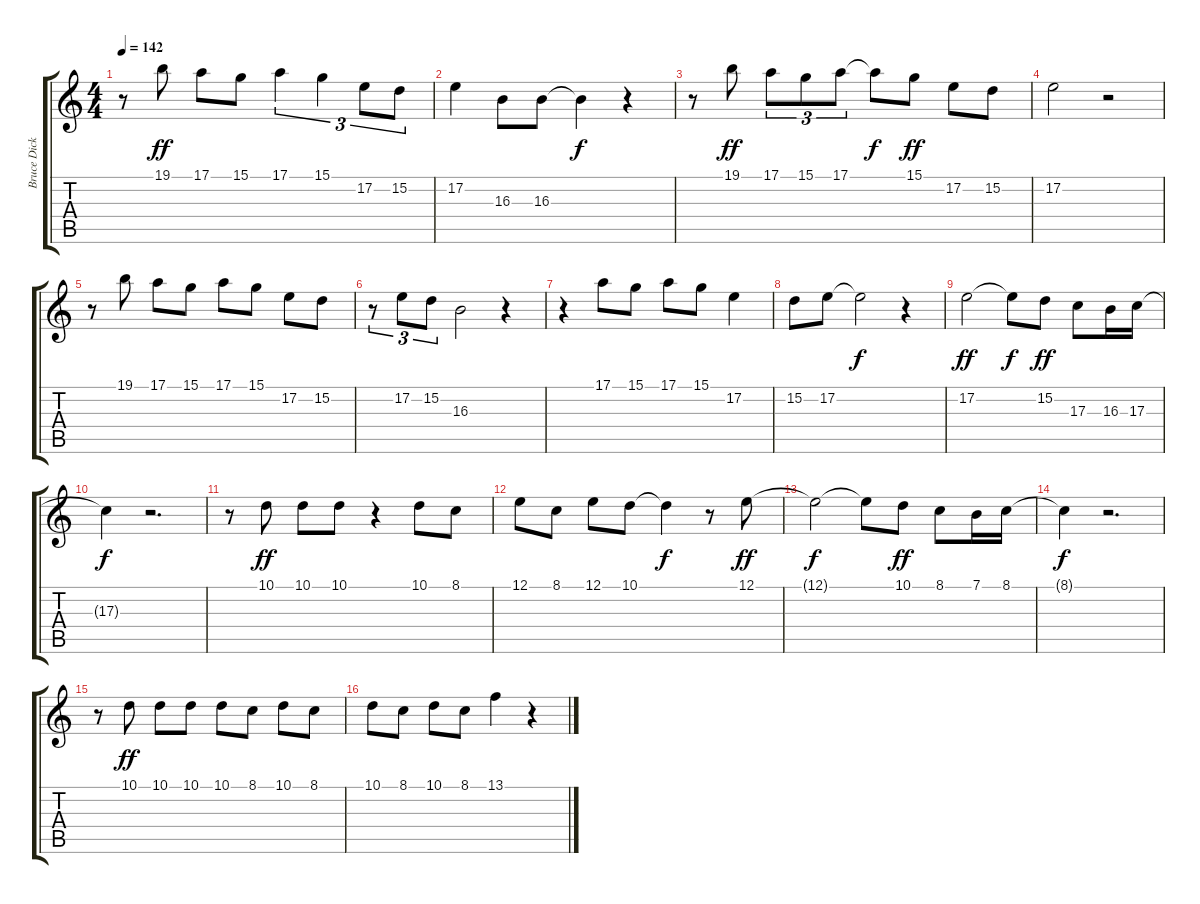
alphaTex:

\track ("Bruce Dickinson" "Bruce Dick") {instrument choiraahs}
\staff {score tabs}
\tuning (E4 B3 G3 D3 A2 E2) {hide}
\ts (4 4)
\tempo 142
\clef g2
\ks c
r.8{dy f} 19.1.8{dy ff} 17.1.8 15.1.8 17.1.4{tu (3 2)} 15.1.4{tu (3 2)} 17.2.8{tu (3 2)} 15.2.8{tu (3 2)} |
17.2.4 16.3.8 16.3.8 16.3{t}.4{dy f} r.4 |
r.8 19.1.8{dy ff} 17.1.8{tu (3 2)} 15.1.8{tu (3 2)} 17.1.8{tu (3 2)} 17.1{t}.8{dy f} 15.1.8{dy ff} 17.2.8 15.2.8 |
17.2.2 r.2 |
r.8 19.1.8 17.1.8 15.1.8 17.1.8 15.1.8 17.2.8 15.2.8 |
r.8{tu (3 2)} 17.2.8{tu (3 2)} 15.2.8{tu (3 2)} 16.3.2 r.4 |
r.4 17.1.8 15.1.8 17.1.8 15.1.8 17.2.4 |
15.2.8 17.2.8 17.2{t}.2{dy f} r.4 |
17.2.2{dy ff} 17.2{t}.8{dy f} 15.2.8{dy ff} 17.3.8 16.3.16 17.3.16 |
17.3{t}.4{dy f} r.2{d} |
r.8 10.1.8{dy ff} 10.1.8 10.1.8 r.4 10.1.8 8.1.8 |
12.1.8 8.1.8 12.1.8 10.1.8 10.1{t}.4{dy f} r.8 12.1.8{dy ff} |
12.1{t}.2{dy f} 12.1{t}.8 10.1.8{dy ff} 8.1.8 7.1.16 8.1.16 |
8.1{t}.4{dy f} r.2{d} |
r.8 10.1.8{dy ff} 10.1.8 10.1.8 10.1.8 8.1.8 10.1.8 8.1.8 |
10.1.8 8.1.8 10.1.8 8.1.8 13.1.4 r.4
